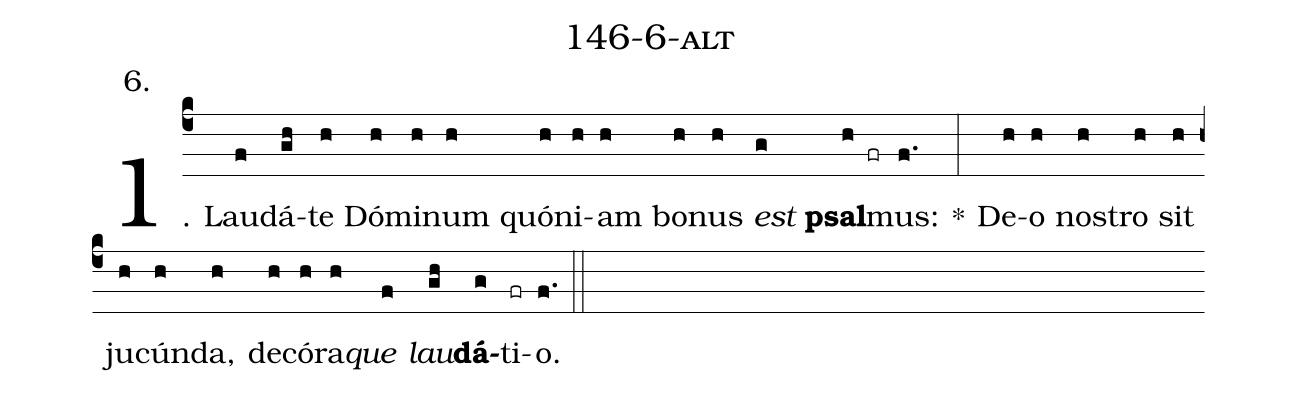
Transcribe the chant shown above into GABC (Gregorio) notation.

name: 146-6-alt;
annotation: 6.;
%%
(c4)1. Lau(f)dá(gh)te(h) Dó(h)mi(h)num(h) quón(h)i(h)am(h) bo(h)nus(h) <i>est</i>(g) <b>psal</b>(h fr)mus:(f.) *(:) De(h)o(h) nos(h)tro(h) sit(h) ju(h)cún(h)da,(h) de(h)có(h)ra(h)<i>que</i>(f) <i>lau</i>(gh)<b>dá</b>(g)ti(fr)o.(f.) (::)
